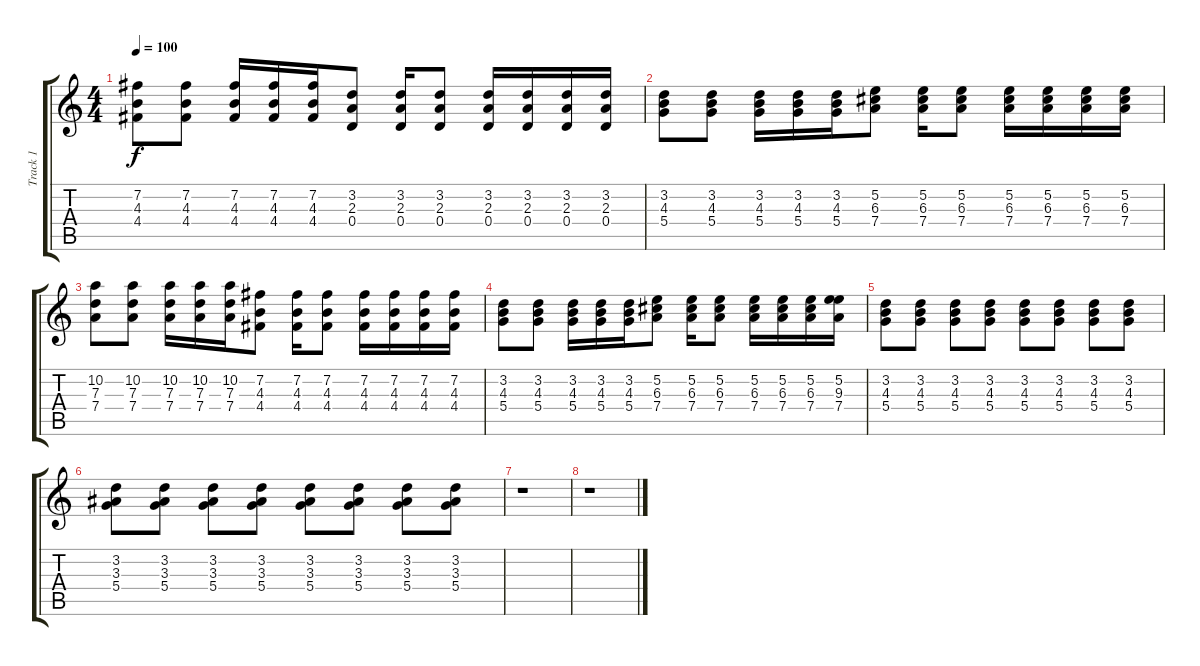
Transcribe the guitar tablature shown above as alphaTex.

\track ("Track 1" "Track 1") {instrument overdrivenguitar}
\staff {score tabs}
\tuning (E4 B3 G3 D3 A2 E2) {hide}
\ts (4 4)
\tempo 100
\clef g2
\ks c
(7.2 4.3 4.4).8{dy f} (7.2 4.3 4.4).8 (7.2 4.3 4.4).16 (7.2 4.3 4.4).16 (7.2 4.3 4.4).16 (3.2 2.3 0.4).8 (3.2 2.3 0.4).16 (3.2 2.3 0.4).8 (3.2 2.3 0.4).16 (3.2 2.3 0.4).16 (3.2 2.3 0.4).16 (3.2 2.3 0.4).16 |
(3.2 4.3 5.4).8 (3.2 4.3 5.4).8 (3.2 4.3 5.4).16 (3.2 4.3 5.4).16 (3.2 4.3 5.4).16 (5.2 6.3 7.4).8 (5.2 6.3 7.4).16 (5.2 6.3 7.4).8 (5.2 6.3 7.4).16 (5.2 6.3 7.4).16 (5.2 6.3 7.4).16 (5.2 6.3 7.4).16 |
(10.2 7.3 7.4).8 (10.2 7.3 7.4).8 (10.2 7.3 7.4).16 (10.2 7.3 7.4).16 (10.2 7.3 7.4).16 (7.2 4.3 4.4).8 (7.2 4.3 4.4).16 (7.2 4.3 4.4).8 (7.2 4.3 4.4).16 (7.2 4.3 4.4).16 (7.2 4.3 4.4).16 (7.2 4.3 4.4).16 |
(3.2 4.3 5.4).8 (3.2 4.3 5.4).8 (3.2 4.3 5.4).16 (3.2 4.3 5.4).16 (3.2 4.3 5.4).16 (5.2 6.3 7.4).8 (5.2 6.3 7.4).16 (5.2 6.3 7.4).8 (5.2 6.3 7.4).16 (5.2 6.3 7.4).16 (5.2 6.3 7.4).16 (5.2 9.3 7.4).16 |
(3.2 4.3 5.4).8 (3.2 4.3 5.4).8 (3.2 4.3 5.4).8 (3.2 4.3 5.4).8 (3.2 4.3 5.4).8 (3.2 4.3 5.4).8 (3.2 4.3 5.4).8 (3.2 4.3 5.4).8 |
(3.2 3.3 5.4).8 (3.2 3.3 5.4).8 (3.2 3.3 5.4).8 (3.2 3.3 5.4).8 (3.2 3.3 5.4).8 (3.2 3.3 5.4).8 (3.2 3.3 5.4).8 (3.2 3.3 5.4).8 |
r.1 |
r.1
